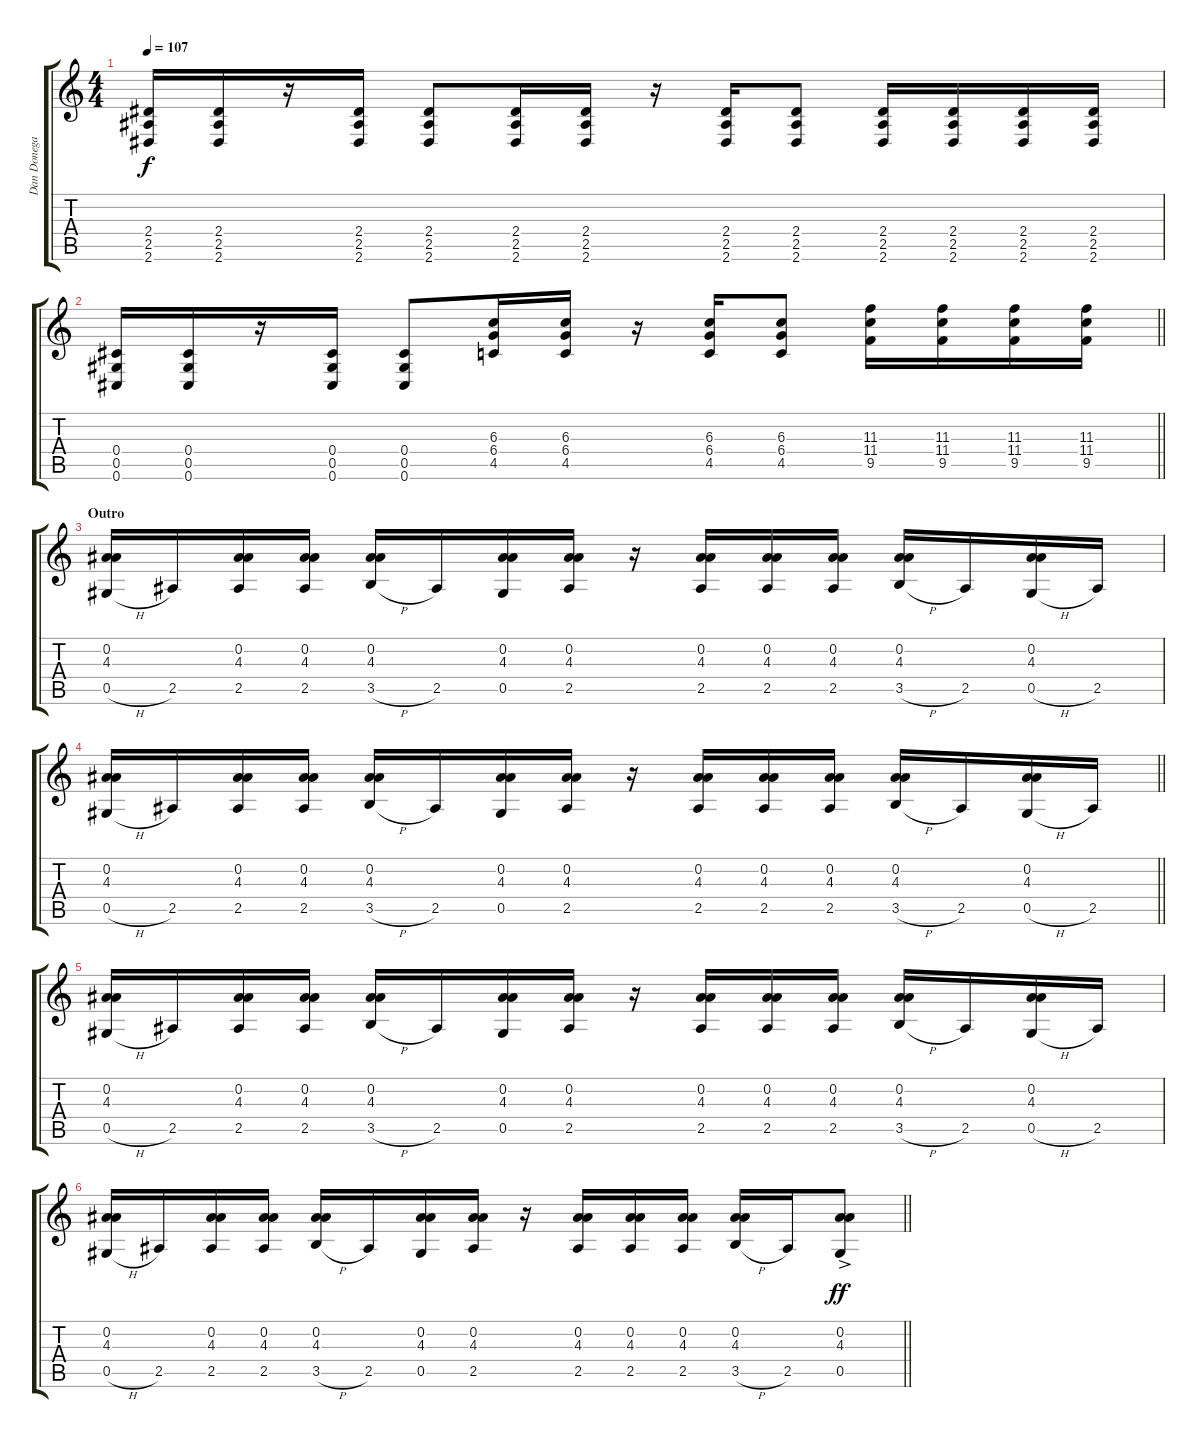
\track ("Dan Donegan" "Dan Donega") {instrument distortionguitar}
\staff {score tabs}
\tuning (Eb4 Bb3 Gb3 Db3 Ab2 Db2) {hide}
\ts (4 4)
\tempo 107
\clef g2
\ks c
(2.4 2.5 2.6).16{dy f} (2.4 2.5 2.6).16 r.16 (2.4 2.5 2.6).16 (2.4 2.5 2.6).8 (2.4 2.5 2.6).16 (2.4 2.5 2.6).16 r.16 (2.4 2.5 2.6).16 (2.4 2.5 2.6).8 (2.4 2.5 2.6).16 (2.4 2.5 2.6).16 (2.4 2.5 2.6).16 (2.4 2.5 2.6).16 |
\barLineRight lightlight
(0.4 0.5 0.6).16 (0.4 0.5 0.6).16 r.16 (0.4 0.5 0.6).16 (0.4 0.5 0.6).8 (6.3 6.4 4.5).16 (6.3 6.4 4.5).16 r.16 (6.3 6.4 4.5).16 (6.3 6.4 4.5).8 (11.3 11.4 9.5).16 (11.3 11.4 9.5).16 (11.3 11.4 9.5).16 (11.3 11.4 9.5).16 |
\section ("" "Outro")
(0.2 4.3 0.5{h}).16 2.5.16 (0.2 4.3 2.5).16 (0.2 4.3 2.5).16 (0.2 4.3 3.5{h}).16 2.5.16 (0.2 4.3 0.5).16 (0.2 4.3 2.5).16 r.16 (0.2 4.3 2.5).16 (0.2 4.3 2.5).16 (0.2 4.3 2.5).16 (0.2 4.3 3.5{h}).16 2.5.16 (0.2 4.3 0.5{h}).16 2.5.16 |
\barLineRight lightlight
(0.2 4.3 0.5{h}).16 2.5.16 (0.2 4.3 2.5).16 (0.2 4.3 2.5).16 (0.2 4.3 3.5{h}).16 2.5.16 (0.2 4.3 0.5).16 (0.2 4.3 2.5).16 r.16 (0.2 4.3 2.5).16 (0.2 4.3 2.5).16 (0.2 4.3 2.5).16 (0.2 4.3 3.5{h}).16 2.5.16 (0.2 4.3 0.5{h}).16 2.5.16 |
(0.2 4.3 0.5{h}).16 2.5.16 (0.2 4.3 2.5).16 (0.2 4.3 2.5).16 (0.2 4.3 3.5{h}).16 2.5.16 (0.2 4.3 0.5).16 (0.2 4.3 2.5).16 r.16 (0.2 4.3 2.5).16 (0.2 4.3 2.5).16 (0.2 4.3 2.5).16 (0.2 4.3 3.5{h}).16 2.5.16 (0.2 4.3 0.5{h}).16 2.5.16 |
\barLineRight lightlight
(0.2 4.3 0.5{h}).16 2.5.16 (0.2 4.3 2.5).16 (0.2 4.3 2.5).16 (0.2 4.3 3.5{h}).16 2.5.16 (0.2 4.3 0.5).16 (0.2 4.3 2.5).16 r.16 (0.2 4.3 2.5).16 (0.2 4.3 2.5).16 (0.2 4.3 2.5).16 (0.2 4.3 3.5{h}).16 2.5.16 (0.2{ac} 4.3{ac} 0.5{ac}).8{dy ff}
